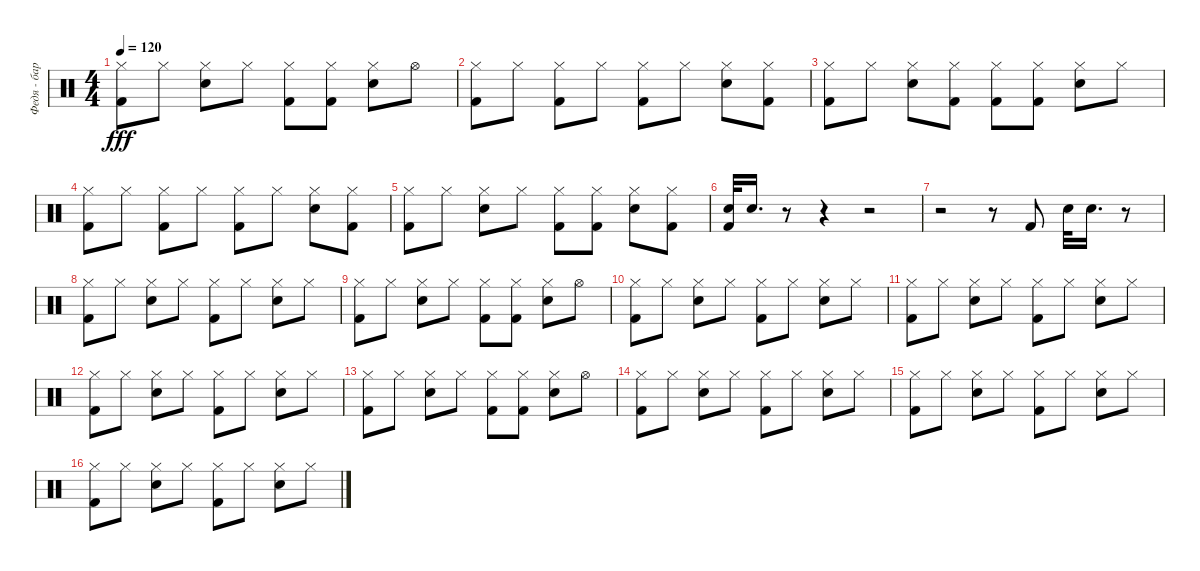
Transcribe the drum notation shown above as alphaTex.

\track ("Федя - барабаны" "Федя - бар") {instrument percussion}
\staff {score}
\articulation defaults
\ts (4 4)
\tempo 120
\clef neutral
\ks c
("Hi-Hat (closed)" "Kick (hit) 2").8{dy fff} "Hi-Hat (closed)".8 ("Hi-Hat (closed)" "Snare (hit) 2").8 "Hi-Hat (closed)".8 ("Hi-Hat (closed)" "Kick (hit) 2").8 ("Hi-Hat (closed)" "Kick (hit) 2").8 ("Hi-Hat (closed)" "Snare (hit) 2").8 "Hi-Hat (open)".8 |
("Hi-Hat (closed)" "Kick (hit) 2").8 "Hi-Hat (closed)".8 ("Hi-Hat (closed)" "Kick (hit) 2").8 "Hi-Hat (closed)".8 ("Hi-Hat (closed)" "Kick (hit) 2").8 "Hi-Hat (closed)".8 ("Hi-Hat (closed)" "Snare (hit) 2").8 ("Hi-Hat (closed)" "Kick (hit) 2").8 |
("Hi-Hat (closed)" "Kick (hit) 2").8 "Hi-Hat (closed)".8 ("Hi-Hat (closed)" "Snare (hit) 2").8 ("Hi-Hat (closed)" "Kick (hit) 2").8 ("Hi-Hat (closed)" "Kick (hit) 2").8 ("Hi-Hat (closed)" "Kick (hit) 2").8 ("Hi-Hat (closed)" "Snare (hit) 2").8 "Hi-Hat (closed)".8 |
("Hi-Hat (closed)" "Kick (hit) 2").8 "Hi-Hat (closed)".8 ("Hi-Hat (closed)" "Kick (hit) 2").8 "Hi-Hat (closed)".8 ("Hi-Hat (closed)" "Kick (hit) 2").8 "Hi-Hat (closed)".8 ("Hi-Hat (closed)" "Snare (hit) 2").8 ("Hi-Hat (closed)" "Kick (hit) 2").8 |
("Hi-Hat (closed)" "Kick (hit) 2").8 "Hi-Hat (closed)".8 ("Hi-Hat (closed)" "Snare (hit) 2").8 "Hi-Hat (closed)".8 ("Hi-Hat (closed)" "Kick (hit) 2").8 ("Hi-Hat (closed)" "Kick (hit) 2").8 ("Hi-Hat (closed)" "Snare (hit) 2").8 ("Hi-Hat (closed)" "Kick (hit) 2").8 |
("Snare (hit) 2" "Kick (hit) 2").32 "Snare (hit) 2".16{d} r.8 r.4 r.2 |
r.2 r.8 "Kick (hit) 2".8 "Snare (hit) 2".32 "Snare (hit) 2".16{d} r.8 |
("Hi-Hat (closed)" "Kick (hit) 2").8 "Hi-Hat (closed)".8 ("Hi-Hat (closed)" "Snare (hit) 2").8 "Hi-Hat (closed)".8 ("Hi-Hat (closed)" "Kick (hit) 2").8 "Hi-Hat (closed)".8 ("Hi-Hat (closed)" "Snare (hit) 2").8 "Hi-Hat (closed)".8 |
("Hi-Hat (closed)" "Kick (hit) 2").8 "Hi-Hat (closed)".8 ("Hi-Hat (closed)" "Snare (hit) 2").8 "Hi-Hat (closed)".8 ("Hi-Hat (closed)" "Kick (hit) 2").8 ("Hi-Hat (closed)" "Kick (hit) 2").8 ("Hi-Hat (closed)" "Snare (hit) 2").8 "Hi-Hat (open)".8 |
("Hi-Hat (closed)" "Kick (hit) 2").8 "Hi-Hat (closed)".8 ("Hi-Hat (closed)" "Snare (hit) 2").8 "Hi-Hat (closed)".8 ("Hi-Hat (closed)" "Kick (hit) 2").8 "Hi-Hat (closed)".8 ("Hi-Hat (closed)" "Snare (hit) 2").8 "Hi-Hat (closed)".8 |
("Hi-Hat (closed)" "Kick (hit) 2").8 "Hi-Hat (closed)".8 ("Hi-Hat (closed)" "Snare (hit) 2").8 "Hi-Hat (closed)".8 ("Hi-Hat (closed)" "Kick (hit) 2").8 "Hi-Hat (closed)".8 ("Hi-Hat (closed)" "Snare (hit) 2").8 "Hi-Hat (closed)".8 |
("Hi-Hat (closed)" "Kick (hit) 2").8 "Hi-Hat (closed)".8 ("Hi-Hat (closed)" "Snare (hit) 2").8 "Hi-Hat (closed)".8 ("Hi-Hat (closed)" "Kick (hit) 2").8 "Hi-Hat (closed)".8 ("Hi-Hat (closed)" "Snare (hit) 2").8 "Hi-Hat (closed)".8 |
("Hi-Hat (closed)" "Kick (hit) 2").8 "Hi-Hat (closed)".8 ("Hi-Hat (closed)" "Snare (hit) 2").8 "Hi-Hat (closed)".8 ("Hi-Hat (closed)" "Kick (hit) 2").8 ("Hi-Hat (closed)" "Kick (hit) 2").8 ("Hi-Hat (closed)" "Snare (hit) 2").8 "Hi-Hat (open)".8 |
("Hi-Hat (closed)" "Kick (hit) 2").8 "Hi-Hat (closed)".8 ("Hi-Hat (closed)" "Snare (hit) 2").8 "Hi-Hat (closed)".8 ("Hi-Hat (closed)" "Kick (hit) 2").8 "Hi-Hat (closed)".8 ("Hi-Hat (closed)" "Snare (hit) 2").8 "Hi-Hat (closed)".8 |
("Hi-Hat (closed)" "Kick (hit) 2").8 "Hi-Hat (closed)".8 ("Hi-Hat (closed)" "Snare (hit) 2").8 "Hi-Hat (closed)".8 ("Hi-Hat (closed)" "Kick (hit) 2").8 "Hi-Hat (closed)".8 ("Hi-Hat (closed)" "Snare (hit) 2").8 "Hi-Hat (closed)".8 |
("Hi-Hat (closed)" "Kick (hit) 2").8 "Hi-Hat (closed)".8 ("Hi-Hat (closed)" "Snare (hit) 2").8 "Hi-Hat (closed)".8 ("Hi-Hat (closed)" "Kick (hit) 2").8 "Hi-Hat (closed)".8 ("Hi-Hat (closed)" "Snare (hit) 2").8 "Hi-Hat (closed)".8
